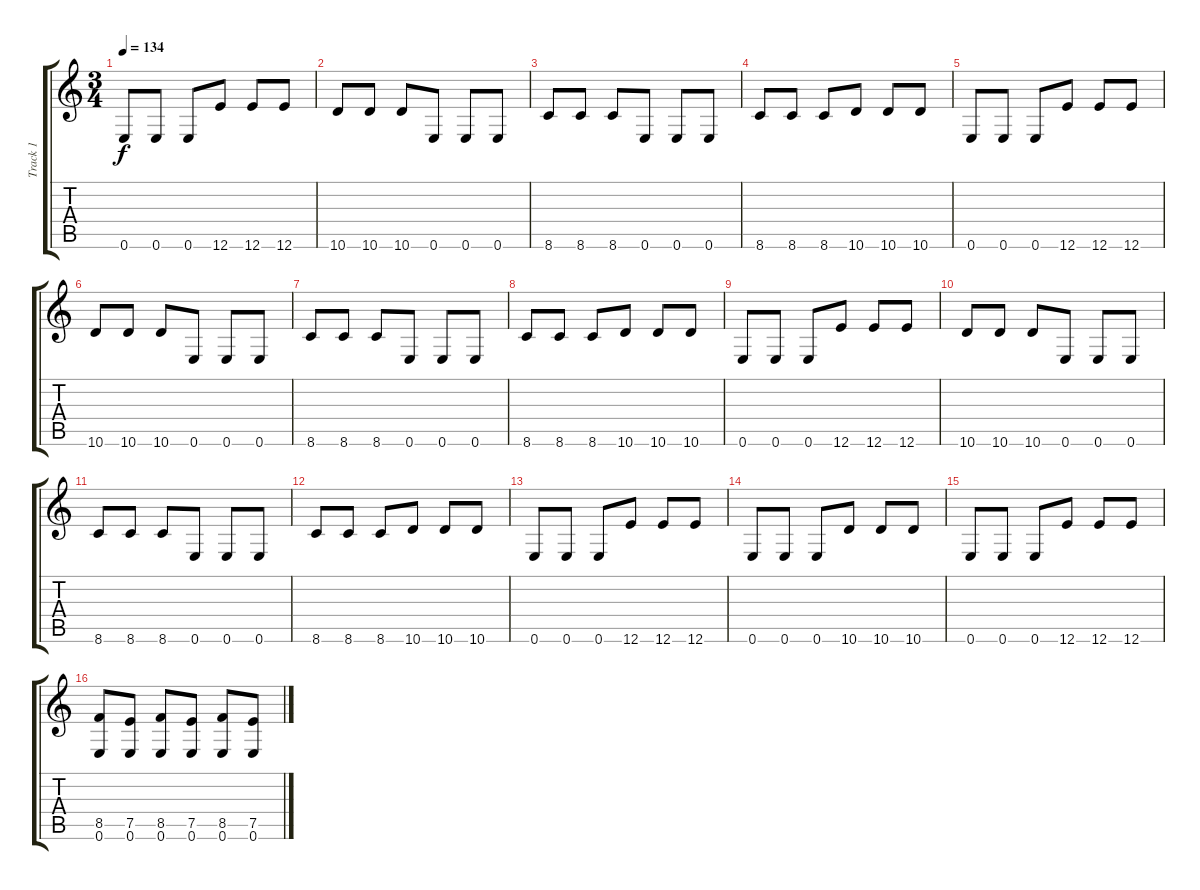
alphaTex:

\track ("Track 1" "Track 1") {instrument distortionguitar}
\staff {score tabs}
\tuning (E4 B3 G3 D3 A2 E2) {hide}
\ts (3 4)
\tempo 134
\clef g2
\ks c
0.6.8{dy f} 0.6.8 0.6.8 12.6.8 12.6.8 12.6.8 |
10.6.8 10.6.8 10.6.8 0.6.8 0.6.8 0.6.8 |
8.6.8 8.6.8 8.6.8 0.6.8 0.6.8 0.6.8 |
8.6.8 8.6.8 8.6.8 10.6.8 10.6.8 10.6.8 |
0.6.8 0.6.8 0.6.8 12.6.8 12.6.8 12.6.8 |
10.6.8 10.6.8 10.6.8 0.6.8 0.6.8 0.6.8 |
8.6.8 8.6.8 8.6.8 0.6.8 0.6.8 0.6.8 |
8.6.8 8.6.8 8.6.8 10.6.8 10.6.8 10.6.8 |
0.6.8 0.6.8 0.6.8 12.6.8 12.6.8 12.6.8 |
10.6.8 10.6.8 10.6.8 0.6.8 0.6.8 0.6.8 |
8.6.8 8.6.8 8.6.8 0.6.8 0.6.8 0.6.8 |
8.6.8 8.6.8 8.6.8 10.6.8 10.6.8 10.6.8 |
0.6.8{volume 16} 0.6.8 0.6.8 12.6.8 12.6.8 12.6.8 |
0.6.8 0.6.8 0.6.8 10.6.8 10.6.8 10.6.8 |
0.6.8 0.6.8 0.6.8 12.6.8 12.6.8 12.6.8 |
(8.5 0.6).8 (7.5 0.6).8 (8.5 0.6).8 (7.5 0.6).8 (8.5 0.6).8 (7.5 0.6).8
